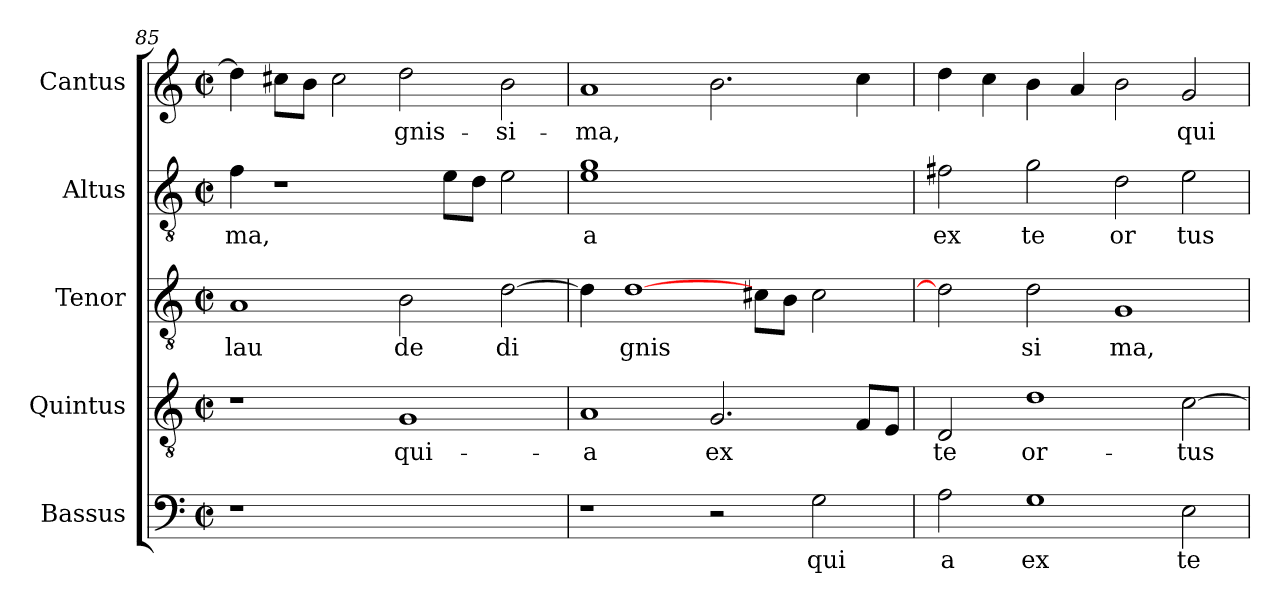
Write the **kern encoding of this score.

**kern	**text	**kern	**text	**kern	**text	**kern	**text	**kern	**text
*part5	*part5	*part4	*part4	*part3	*part3	*part2	*part2	*part1	*part1
*staff5	*staff5	*staff4	*staff4	*staff3	*staff3	*staff2	*staff2	*staff1	*staff1
*I"Bassus	*	*I"Quintus	*	*I"Tenor	*	*I"Altus	*	*I"Cantus	*
*clefF4	*	*clefGv2	*	*clefGv2	*	*clefGv2	*	*clefG2	*
*M2/2	*	*M2/2	*	*M2/2	*	*M2/2	*	*M2/2	*
*met(c|)	*	*met(c|)	*	*met(c|)	*	*met(c|)	*	*met(c|)	*
=85	=85	=85	=85	=85	=85	=85	=85	=85	=85
!	!	!	!	!	!LO:LY:b:cj	!	!LO:LY:b	!	!
1r	.	1r	.	1A	lau	4f\	ma,	4dd\]	.
.	.	.	.	.	.	1r	.	8cc#X\L	.
.	.	.	.	.	.	.	.	8b\J	.
.	.	.	.	.	.	.	.	2cc#\	.
!	!	!	!LO:LY:b:cj	!	!LO:LY:b:cj	!	!	!	!LO:LY:b:cj
1ryy	.	1G	qui-	2B\	de	.	.	2dd\	-gnis-
.	.	.	.	.	.	8e\L	.	.	.
.	.	.	.	.	.	8d\J	.	.	.
!	!	!	!	!	!LO:LY:b:cj	!	!	!	!LO:LY:b:cj
.	.	.	.	[>2d\	di	2e\	.	2b\	-si-
=86	=86	=86	=86	=86	=86	=86	=86	=86	=86
!	!	!	!LO:LY:b:cj	!	!	!	!LO:LY:b:cj	!	!LO:LY:b
1r	.	1A	-a	4d\]	.	1e 1g	a	1a	-ma,
!	!	!	!	!	!LO:LY:b	!	!	!	!
.	.	.	.	[>1d	gnis	.	.	.	.
!	!	!	!LO:LY:b:cj	!	!	!	!	!	!
2r	.	2.G/	ex	.	.	1ryy	.	2.b\	.
.	.	.	.	8c#X\L	.	.	.	.	.
.	.	.	.	8B\J	.	.	.	.	.
!	!LO:LY:b:cj	!	!	!	!	!	!	!	!
2G\	qui	.	.	2c#\	.	.	.	.	.
.	.	8F/L	.	.	.	.	.	4cc\	.
.	.	8E/J	.	.	.	.	.	.	.
=87	=87	=87	=87	=87	=87	=87	=87	=87	=87
!	!LO:LY:b:cj	!	!LO:LY:b:cj	!	!	!	!LO:LY:b:cj	!	!
2A\	a	2D/	te	2d\]	.	2f#X\	ex	4dd\	.
.	.	.	.	.	.	.	.	4cc\	.
!	!LO:LY:b:cj	!	!LO:LY:b:cj	!	!LO:LY:b:cj	!	!LO:LY:b:cj	!	!
1G	ex	1d	or-	2d\	si	2g\	te	4b\	.
.	.	.	.	.	.	.	.	4a/	.
!	!	!	!	!	!LO:LY:b:cj	!	!LO:LY:b:cj	!	!
.	.	.	.	1G	ma,	2d\	or	2b\	.
!	!LO:LY:b:cj	!	!LO:LY:b	!	!	!	!LO:LY:b:cj	!	!LO:LY:b:cj
2E\	te	[>2c\	-tus	.	.	2e\	tus	2g/	qui-
=	=	=	=	=	=	=	=	=	=
*-	*-	*-	*-	*-	*-	*-	*-	*-	*-
